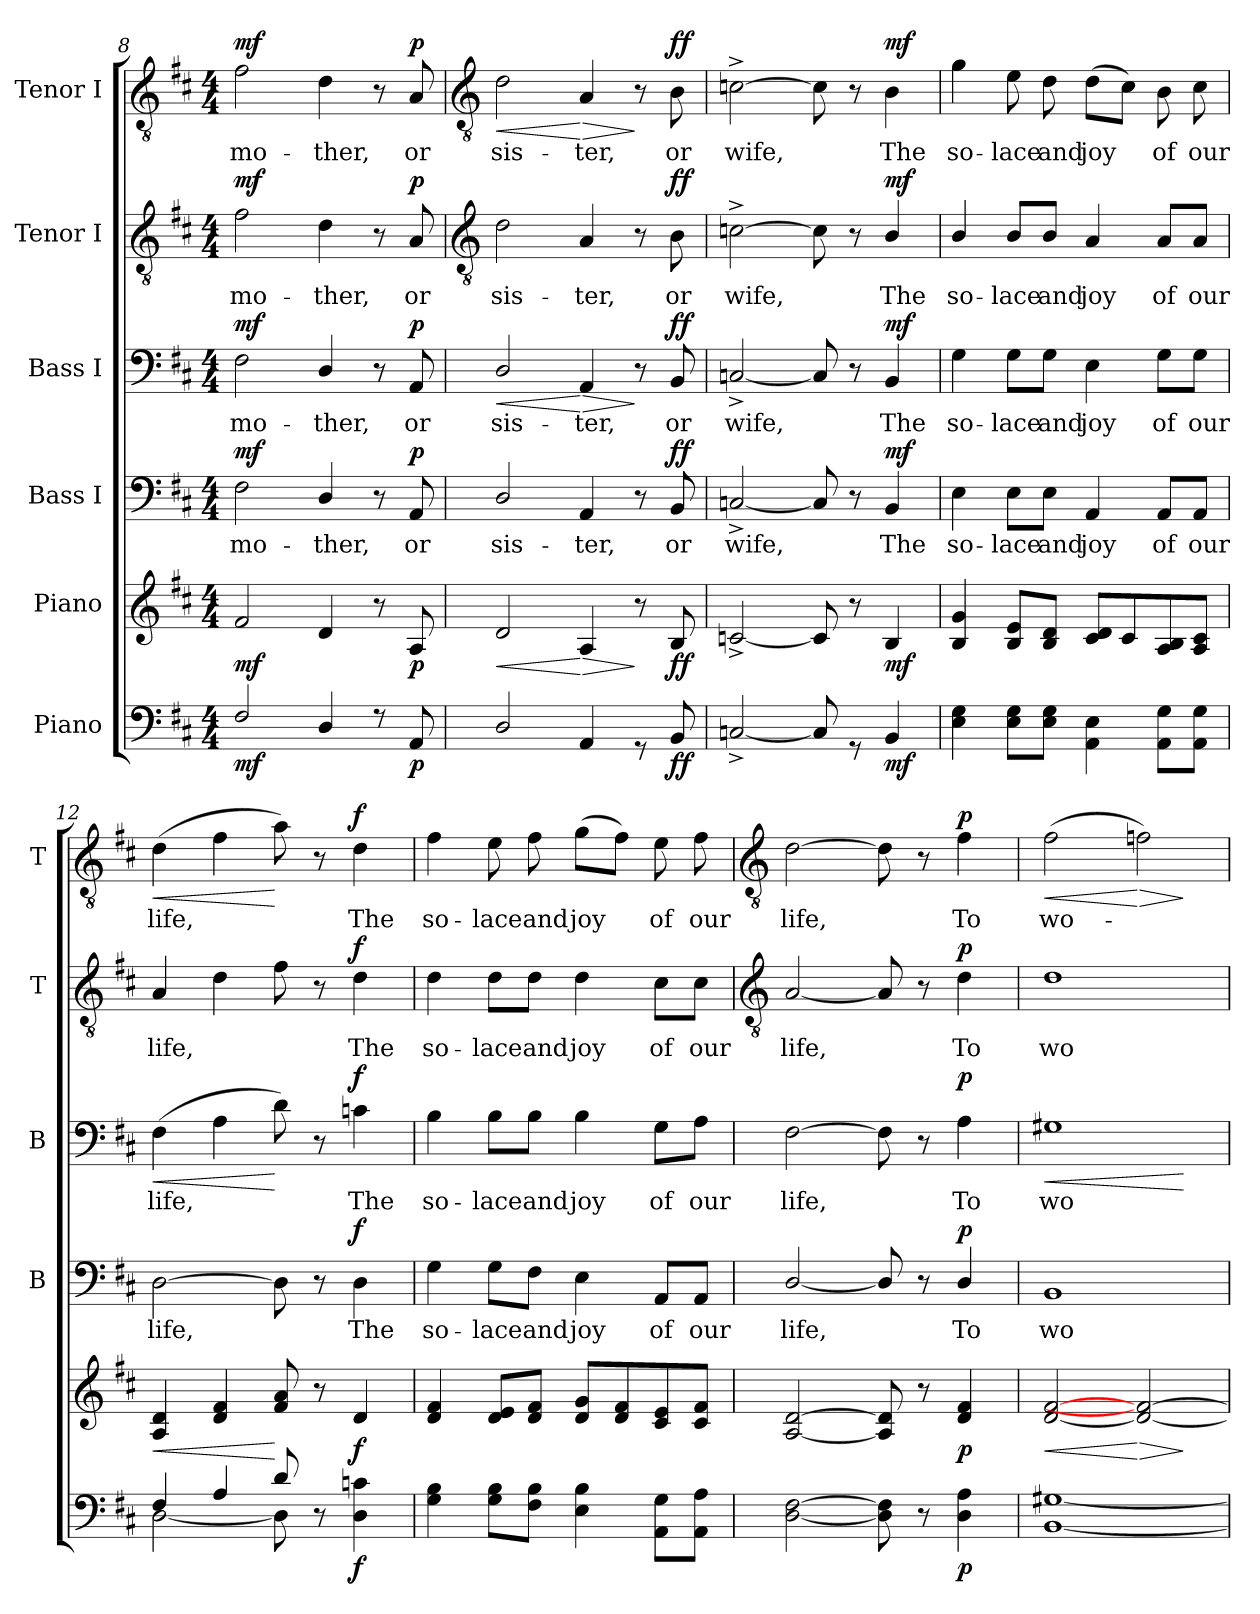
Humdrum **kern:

**kern	**dynam	**kern	**dynam	**kern	**text	**dynam	**kern	**text	**dynam	**kern	**text	**dynam	**kern	**text	**dynam
*part6	*part6	*part5	*part5	*part4	*part4	*part4	*part3	*part3	*part3	*part2	*part2	*part2	*part1	*part1	*part1
*staff6	*staff6	*staff5	*staff5	*staff4	*staff4	*staff4	*staff3	*staff3	*staff3	*staff2	*staff2	*staff2	*staff1	*staff1	*staff1
*I"Piano	*	*I"Piano	*	*I"Bass I	*	*	*I"Bass I	*	*	*I"Tenor I	*	*	*I"Tenor I	*	*
*	*	*	*	*I'B	*	*	*I'B	*	*	*I'T	*	*	*I'T	*	*
*clefF4	*	*clefG2	*	*clefF4	*	*	*clefF4	*	*	*clefGv2	*	*	*clefGv2	*	*
*k[f#c#]	*	*k[f#c#]	*	*k[f#c#]	*	*	*k[f#c#]	*	*	*k[f#c#]	*	*	*k[f#c#]	*	*
*D:	*	*D:	*	*D:	*	*	*D:	*	*	*D:	*	*	*D:	*	*
*M4/4	*	*M4/4	*	*M4/4	*	*	*M4/4	*	*	*M4/4	*	*	*M4/4	*	*
=8	=8	=8	=8	=8	=8	=8	=8	=8	=8	=8	=8	=8	=8	=8	=8
*^	*	*	*	*	*	*	*	*	*	*	*	*	*	*	*
!	!	!LO:DY:b	!	!LO:DY:b	!	!LO:LY:b	!LO:DY:b	!	!LO:LY:b	!LO:DY:b	!	!LO:LY:b	!LO:DY:b	!	!LO:LY:b	!LO:DY:b
2F#	1ryy	mf	2f#	mf	2F#	mo-	mf	2F#	mo-	mf	2f#	mo-	mf	2f#	mo-	mf
!	!	!	!	!	!	!LO:LY:b	!	!	!LO:LY:b	!	!	!LO:LY:b	!	!	!LO:LY:b	!
4D/	.	.	4d	.	4D/	-ther,	.	4D/	-ther,	.	4d	-ther,	.	4d	-ther,	.
8r	.	.	8r	.	8r	.	.	8r	.	.	8r	.	.	8r	.	.
!	!	!LO:DY:b	!	!LO:DY:b	!	!LO:LY:b	!LO:DY:b	!	!LO:LY:b	!LO:DY:b	!	!LO:LY:b	!LO:DY:b	!	!LO:LY:b	!LO:DY:b
8AA	.	p	8A	p	8AA	or	p	8AA	or	p	8A	or	p	8A	or	p
!!LO:LB:g=z
=9	=9	=9	=9	=9	=9	=9	=9	=9	=9	=9	=9	=9	=9	=9	=9	=9
*	*	*	*	*	*	*	*	*	*	*	*clefGv2	*	*	*clefGv2	*	*
!	!	!	!	!LO:HP:b	!	!LO:LY:b	!	!	!LO:LY:b	!LO:HP:b	!	!LO:LY:b	!	!	!LO:LY:b	!LO:HP:b
1ryy	2D/	.	2d	<	2D/	sis-	.	2D/	sis-	<	2d	sis-	.	2d	sis-	<
!	!	!	!	!LO:HP:n=1:b	!	!LO:LY:b	!	!	!LO:LY:b	!LO:HP:n=1:b	!	!LO:LY:b	!	!	!LO:LY:b	!LO:HP:n=1:b
.	4AA/	.	4A	[ >	4AA	-ter,	.	4AA	-ter,	[ >	4A	-ter,	.	4A	-ter,	[ >
.	8r	.	8r	]	8r	.	.	8r	.	]	8r	.	.	8r	.	]
!	!	!LO:DY:b	!	!LO:DY:b	!	!LO:LY:b	!LO:DY:b	!	!LO:LY:b	!LO:DY:b	!	!LO:LY:b	!LO:DY:b	!	!LO:LY:b	!LO:DY:b
.	8BB/	ff	8B	ff	8BB	or	ff	8BB	or	ff	8B	or	ff	8B	or	ff
=10	=10	=10	=10	=10	=10	=10	=10	=10	=10	=10	=10	=10	=10	=10	=10	=10
!	!	!	!	!	!	!LO:LY:b	!	!	!LO:LY:b	!	!	!LO:LY:b	!	!	!LO:LY:b	!
1ryy	[2Cn^/	.	[2cn^	.	[2Cn^	wife,	.	[2Cn^	wife,	.	[2cn^	wife,	.	[2cn^	wife,	.
.	8C/]	.	8c]	.	8C]	.	.	8C]	.	.	8c]	.	.	8c]	.	.
.	8r	.	8r	.	8r	.	.	8r	.	.	8r	.	.	8r	.	.
!	!	!LO:DY:b	!	!LO:DY:b	!	!LO:LY:b	!LO:DY:b	!	!LO:LY:b	!LO:DY:b	!	!LO:LY:b	!LO:DY:b	!	!LO:LY:b	!LO:DY:b
.	4BB/	mf	4B	mf	4BB/	The	mf	4BB/	The	mf	4B/	The	mf	4B	The	mf
=11	=11	=11	=11	=11	=11	=11	=11	=11	=11	=11	=11	=11	=11	=11	=11	=11
!	!	!	!	!	!	!LO:LY:b	!	!	!LO:LY:b	!	!	!LO:LY:b	!	!	!LO:LY:b	!
1ryy	4E\ 4G\	.	4B 4g	.	4E\	so-	.	4G\	so-	.	4B/	so-	.	4g	so-	.
!	!	!	!	!	!	!LO:LY:b	!	!	!LO:LY:b	!	!	!LO:LY:b	!	!	!LO:LY:b	!
.	8E\ 8G\L	.	8B 8eL	.	8E\L	-lace	.	8G\L	-lace	.	8B/L	-lace	.	8e	-lace	.
!	!	!	!	!	!	!LO:LY:b	!	!	!LO:LY:b	!	!	!LO:LY:b	!	!	!LO:LY:b	!
.	8E\ 8G\J	.	8B 8dJ	.	8E\J	and	.	8G\J	and	.	8B/J	and	.	8d	and	.
!	!	!	!	!	!	!LO:LY:b	!	!	!LO:LY:b	!	!	!LO:LY:b	!	!	!LO:LY:b	!
.	4AA\ 4E\	.	8c# 8dL	.	4AA	joy	.	4E	joy	.	4A	joy	.	(>8dL	joy	.
.	.	.	8c#	.	.	.	.	.	.	.	.	.	.	8c#J)	.	.
!	!	!	!	!	!	!LO:LY:b	!	!	!LO:LY:b	!	!	!LO:LY:b	!	!	!LO:LY:b	!
.	8AA\ 8G\L	.	8A 8B	.	8AA/L	of	.	8G\L	of	.	8A/L	of	.	8B	of	.
!	!	!	!	!	!	!LO:LY:b	!	!	!LO:LY:b	!	!	!LO:LY:b	!	!	!LO:LY:b	!
.	8AA\ 8G\J	.	8A 8c#J	.	8AA/J	our	.	8G\J	our	.	8A/J	our	.	8c#	our	.
=12	=12	=12	=12	=12	=12	=12	=12	=12	=12	=12	=12	=12	=12	=12	=12	=12
!	!	!	!	!LO:HP:b	!	!LO:LY:b	!	!	!LO:LY:b	!LO:HP:b	!	!LO:LY:b	!	!	!LO:LY:b	!LO:HP:b
4F#/	[2D\	.	4A 4d	<	[2D	life,	.	(>4F#	life,	<	4A	life,	.	(>4d	life,	<
4A/	.	.	4d 4f#	.	.	.	.	4A	.	.	4d	.	.	4f#	.	.
8d/	8D\]	.	8f# 8a	[	8D]	.	.	8d)	.	[	8f#	.	.	8a)	.	[
4.ryy	8r	.	8r	.	8r	.	.	8r	.	.	8r	.	.	8r	.	.
!	!	!LO:DY:b	!	!LO:DY:b	!	!LO:LY:b	!LO:DY:b	!	!LO:LY:b	!LO:DY:b	!	!LO:LY:b	!LO:DY:b	!	!LO:LY:b	!LO:DY:b
.	4D\ 4cn\	f	4d	f	4D	The	f	4cn	The	f	4d	The	f	4d	The	f
=13	=13	=13	=13	=13	=13	=13	=13	=13	=13	=13	=13	=13	=13	=13	=13	=13
!	!	!	!	!	!	!LO:LY:b	!	!	!LO:LY:b	!	!	!LO:LY:b	!	!	!LO:LY:b	!
1ryy	4G\ 4B\	.	4d 4f#	.	4G	so-	.	4B	so-	.	4d	so-	.	4f#	so-	.
!	!	!	!	!	!	!LO:LY:b	!	!	!LO:LY:b	!	!	!LO:LY:b	!	!	!LO:LY:b	!
.	8G\ 8B\L	.	8d 8eL	.	8G\L	-lace	.	8B\L	-lace	.	8d\L	-lace	.	8e	-lace	.
!	!	!	!	!	!	!LO:LY:b	!	!	!LO:LY:b	!	!	!LO:LY:b	!	!	!LO:LY:b	!
.	8F#\ 8B\J	.	8d 8f#J	.	8F#\J	and	.	8B\J	and	.	8d\J	and	.	8f#	and	.
!	!	!	!	!	!	!LO:LY:b	!	!	!LO:LY:b	!	!	!LO:LY:b	!	!	!LO:LY:b	!
.	4E\ 4B\	.	8d 8gL	.	4E	joy	.	4B	joy	.	4d	joy	.	(>8gL	joy	.
.	.	.	8d 8f#	.	.	.	.	.	.	.	.	.	.	8f#J)	.	.
!	!	!	!	!	!	!LO:LY:b	!	!	!LO:LY:b	!	!	!LO:LY:b	!	!	!LO:LY:b	!
.	8AA\ 8G\L	.	8c# 8e	.	8AA/L	of	.	8G\L	of	.	8c#\L	of	.	8e	of	.
!	!	!	!	!	!	!LO:LY:b	!	!	!LO:LY:b	!	!	!LO:LY:b	!	!	!LO:LY:b	!
.	8AA\ 8A\J	.	8c# 8f#J	.	8AA/J	our	.	8A\J	our	.	8c#\J	our	.	8f#	our	.
!!LO:LB:g=z
=14	=14	=14	=14	=14	=14	=14	=14	=14	=14	=14	=14	=14	=14	=14	=14	=14
*	*	*	*	*	*	*	*	*	*	*	*clefGv2	*	*	*clefGv2	*	*
!	!	!	!	!	!	!LO:LY:b	!	!	!LO:LY:b	!	!	!LO:LY:b	!	!	!LO:LY:b	!
2ryy	[2D\ [2F#\	.	[2A [2d	.	[2D/	life,	.	[2F#	life,	.	[2A	life,	.	[2d	life,	.
8ryy	8D\] 8F#\]	.	8A] 8d]	.	8D/]	.	.	8F#]	.	.	8A]	.	.	8d]	.	.
4.ryy	8r	.	8r	.	8r	.	.	8r	.	.	8r	.	.	8r	.	.
!	!	!LO:DY:b	!	!LO:DY:b	!	!LO:LY:b	!LO:DY:b	!	!LO:LY:b	!LO:DY:b	!	!LO:LY:b	!LO:DY:b	!	!LO:LY:b	!LO:DY:b
.	4D\ 4A\	p	4d 4f#	p	4D/	To	p	4A	To	p	4d	To	p	4f#	To	p
=15	=15	=15	=15	=15	=15	=15	=15	=15	=15	=15	=15	=15	=15	=15	=15	=15
!	!	!	!	!LO:HP:b	!	!LO:LY:b	!	!	!LO:LY:b	!LO:HP:b	!	!	!	!	!	!
!	!	!	!	!	!	!	!	!	!	!LO:HP:n=1:b	!	!LO:LY:b	!	!	!LO:LY:b	!LO:HP:b
1ryy	[1BB\ [1G#X\	.	[2d [2f#	<	1BB	-wo-	.	1G#X	wo-	< >	1d	wo-	.	(>2f#	wo-	<
!	!	!	!	!LO:HP:n=1:b	!	!	!	!	!	!	!	!	!	!	!	!LO:HP:n=1:b
.	.	.	2d_ 2f_	[ >	.	.	.	.	.	.	.	.	.	2fn)	.	[ >
*v	*v	*	*	*	*	*	*	*	*	*	*	*	*	*	*	*
.	.	.	]	.	.	.	.	.	] [	.	.	.	.	.	]
=	=	=	=	=	=	=	=	=	=	=	=	=	=	=	=
*-	*-	*-	*-	*-	*-	*-	*-	*-	*-	*-	*-	*-	*-	*-	*-
